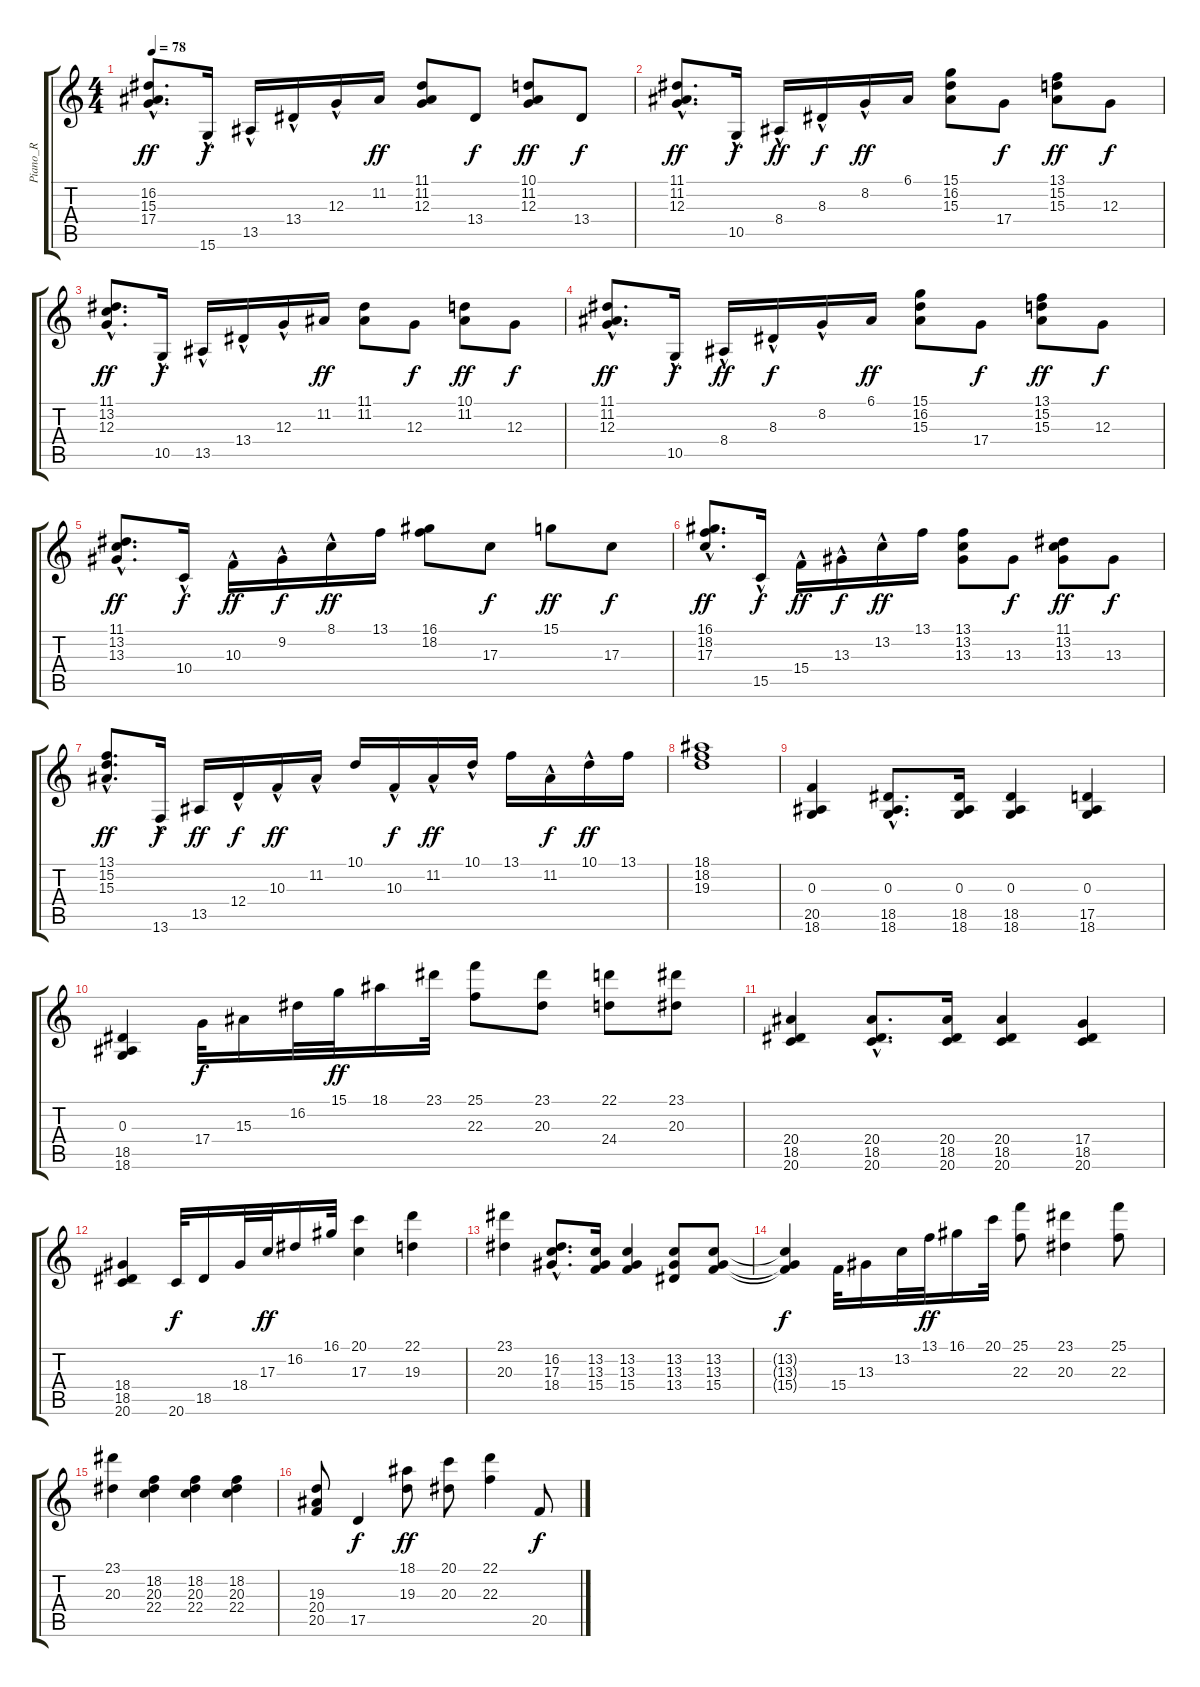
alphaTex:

\track ("Piano_R" "Piano_R") {instrument stringensemble1}
\staff {score tabs}
\tuning (E4 B3 G3 D3 A2 E2) {hide}
\ts (4 4)
\tempo 78
\clef g2
\ks c
(16.2{hac} 15.3{hac} 17.4{hac}).8{d dy ff} 15.6{hac}.16{dy f} 13.5{hac}.16 13.4{hac}.16 12.3{hac}.16 11.2.16{dy ff} (11.1 11.2 12.3).8 13.4.8{dy f} (10.1 11.2 12.3).8{dy ff} 13.4.8{dy f} |
(11.1{hac} 11.2{hac} 12.3{hac}).8{d dy ff} 10.5{hac}.16{dy f} 8.4{hac}.16{dy ff} 8.3{hac}.16{dy f} 8.2{hac}.16{dy ff} 6.1.16 (15.1 16.2 15.3).8 17.4.8{dy f} (13.1 15.2 15.3).8{dy ff} 12.3.8{dy f} |
(11.1{hac} 13.2{hac} 12.3{hac}).8{d dy ff} 10.5{hac}.16{dy f} 13.5{hac}.16 13.4{hac}.16 12.3{hac}.16 11.2.16{dy ff} (11.1 11.2).8 12.3.8{dy f} (10.1 11.2).8{dy ff} 12.3.8{dy f} |
(11.1{hac} 11.2{hac} 12.3{hac}).8{d dy ff} 10.5{hac}.16{dy f} 8.4{hac}.16{dy ff} 8.3{hac}.16{dy f} 8.2{hac}.16 6.1.16{dy ff} (15.1 16.2 15.3).8 17.4.8{dy f} (13.1 15.2 15.3).8{dy ff} 12.3.8{dy f} |
(11.1{hac} 13.2{hac} 13.3{hac}).8{d dy ff} 10.4{hac}.16{dy f} 10.3{hac}.16{dy ff} 9.2{hac}.16{dy f} 8.1{hac}.16{dy ff} 13.1.16 (16.1 18.2).8 17.3.8{dy f} 15.1.8{dy ff} 17.3.8{dy f} |
(16.1{hac} 18.2{hac} 17.3{hac}).8{d dy ff} 15.5{hac}.16{dy f} 15.4{hac}.16{dy ff} 13.3{hac}.16{dy f} 13.2{hac}.16{dy ff} 13.1.16 (13.1 13.2 13.3).8 13.3.8{dy f} (11.1 13.2 13.3).8{dy ff} 13.3.8{dy f} |
(13.1{hac} 15.2{hac} 15.3{hac}).8{d dy ff} 13.6{hac}.16{dy f} 13.5.16{dy ff} 12.4{hac}.16{dy f} 10.3{hac}.16{dy ff} 11.2{hac}.16 10.1.16 10.3{hac}.16{dy f} 11.2{hac}.16{dy ff} 10.1{hac}.16 13.1.16 11.2{hac}.16{dy f} 10.1{hac}.16{dy ff} 13.1.16 |
(18.1 18.2 19.3).1 |
(0.3 20.5 18.6).4 (0.3{hac} 18.5{hac} 18.6{hac}).8{d} (0.3 18.5 18.6).16 (0.3 18.5 18.6).4 (0.3 17.5 18.6).4 |
(0.3 18.5 18.6).4 17.4.32{dy f} 15.3.16 16.2.32 15.1.32{dy ff} 18.1.16 23.1.32 (25.1 22.3).8 (23.1 20.3).8 (22.1 24.4).8 (23.1 20.3).8 |
(20.4 18.5 20.6).4 (20.4{hac} 18.5{hac} 20.6{hac}).8{d} (20.4 18.5 20.6).16 (20.4 18.5 20.6).4 (17.4 18.5 20.6).4 |
(18.4 18.5 20.6).4 20.6.32{dy f} 18.5.16 18.4.32 17.3.32{dy ff} 16.2.16 16.1.32 (20.1 17.3).4 (22.1 19.3).4 |
(23.1 20.3).4 (16.2{hac} 17.3{hac} 18.4{hac}).8{d} (13.2 13.3 15.4).16 (13.2 13.3 15.4).4 (13.2 13.3 13.4).8 (13.2 13.3 15.4).8 |
(13.2{t} 13.3{t} 15.4{t}).4{dy f} 15.4.32 13.3.16 13.2.32 13.1.32{dy ff} 16.1.16 20.1.32 (25.1 22.3).8 (23.1 20.3).4 (25.1 22.3).8 |
(23.1 20.3).4 (18.2 20.3 22.4).4 (18.2 20.3 22.4).4 (18.2 20.3 22.4).4 |
(19.3 20.4 20.5).8 17.5.4{dy f} (18.1 19.3).8{dy ff} (20.1 20.3).8 (22.1 22.3).4 20.5.8{dy f}
